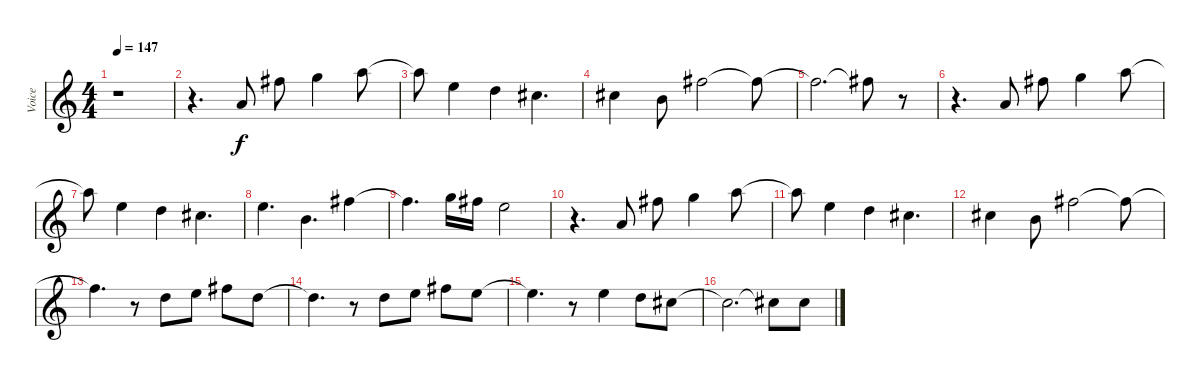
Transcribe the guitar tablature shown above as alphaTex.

\track ("Voice" "Voice") {instrument whistle}
\staff {score}
\tuning (E4 B3 G3 D3 A2 E2) {hide}
\ts (4 4)
\tempo 147
\clef g2
\ks c
r.1{dy f} |
r.4{d} 14.3.8 14.1.8 15.1.4 17.1.8 |
17.1{t}.8 17.2.4 15.2.4 14.2.4{d} |
14.2.4 12.2.8 14.1.2 14.1{t}.8 |
14.1{t}.2{d} 14.1{t}.8 r.8 |
r.4{d} 5.1.8 14.1.8 15.1.4 17.1.8 |
17.1{t}.8 17.2.4 15.2.4 14.2.4{d} |
12.1.4{d} 12.2.4{d} 14.1.4 |
14.1{t}.4{d} 15.1.16 14.1.16 12.1.2 |
r.4{d} 14.3.8 14.1.8 15.1.4 17.1.8 |
17.1{t}.8 17.2.4 15.2.4 14.2.4{d} |
14.2.4 12.2.8 14.1.2 14.1{t}.8 |
14.1{t}.4{d} r.8 15.2.8 12.1.8 14.1.8 15.2.8 |
15.2{t}.4{d} r.8 15.2.8 12.1.8 14.1.8 12.1.8 |
12.1{t}.4{d} r.8 12.1.4 10.1.8 9.1.8 |
9.1{t}.2{d} 9.1{t}.8 9.1.8
